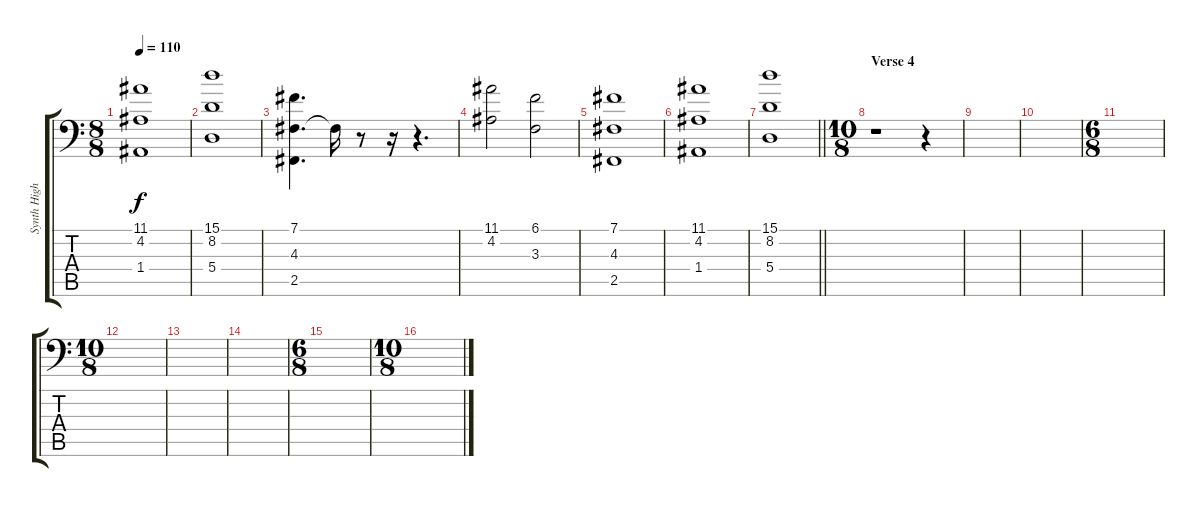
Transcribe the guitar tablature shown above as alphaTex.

\track ("Synth High" "Synth High") {instrument stringensemble1}
\staff {score tabs}
\tuning (B3 Gb3 D3 A2 E2 A1) {hide}
\ts (8 8)
\tempo 110
\clef f4
\ks c
(11.1 4.2 1.4).1{dy f balance 0} |
(15.1 8.2 5.4).1 |
(7.1 4.3 2.5).4{d} 4.3{t}.16 r.8 r.16 r.4{d} |
(11.1 4.2).2 (6.1 3.3).2 |
(7.1 4.3 2.5).1 |
(11.1 4.2 1.4).1 |
\barLineRight lightlight
(15.1 8.2 5.4).1 |
\ts (10 8)
\section ("" "Verse 4")
r.1{balance 8} r.4 |
|
|
\ts (6 8)
|
\ts (10 8)
|
|
|
\ts (6 8)
|
\ts (10 8)
